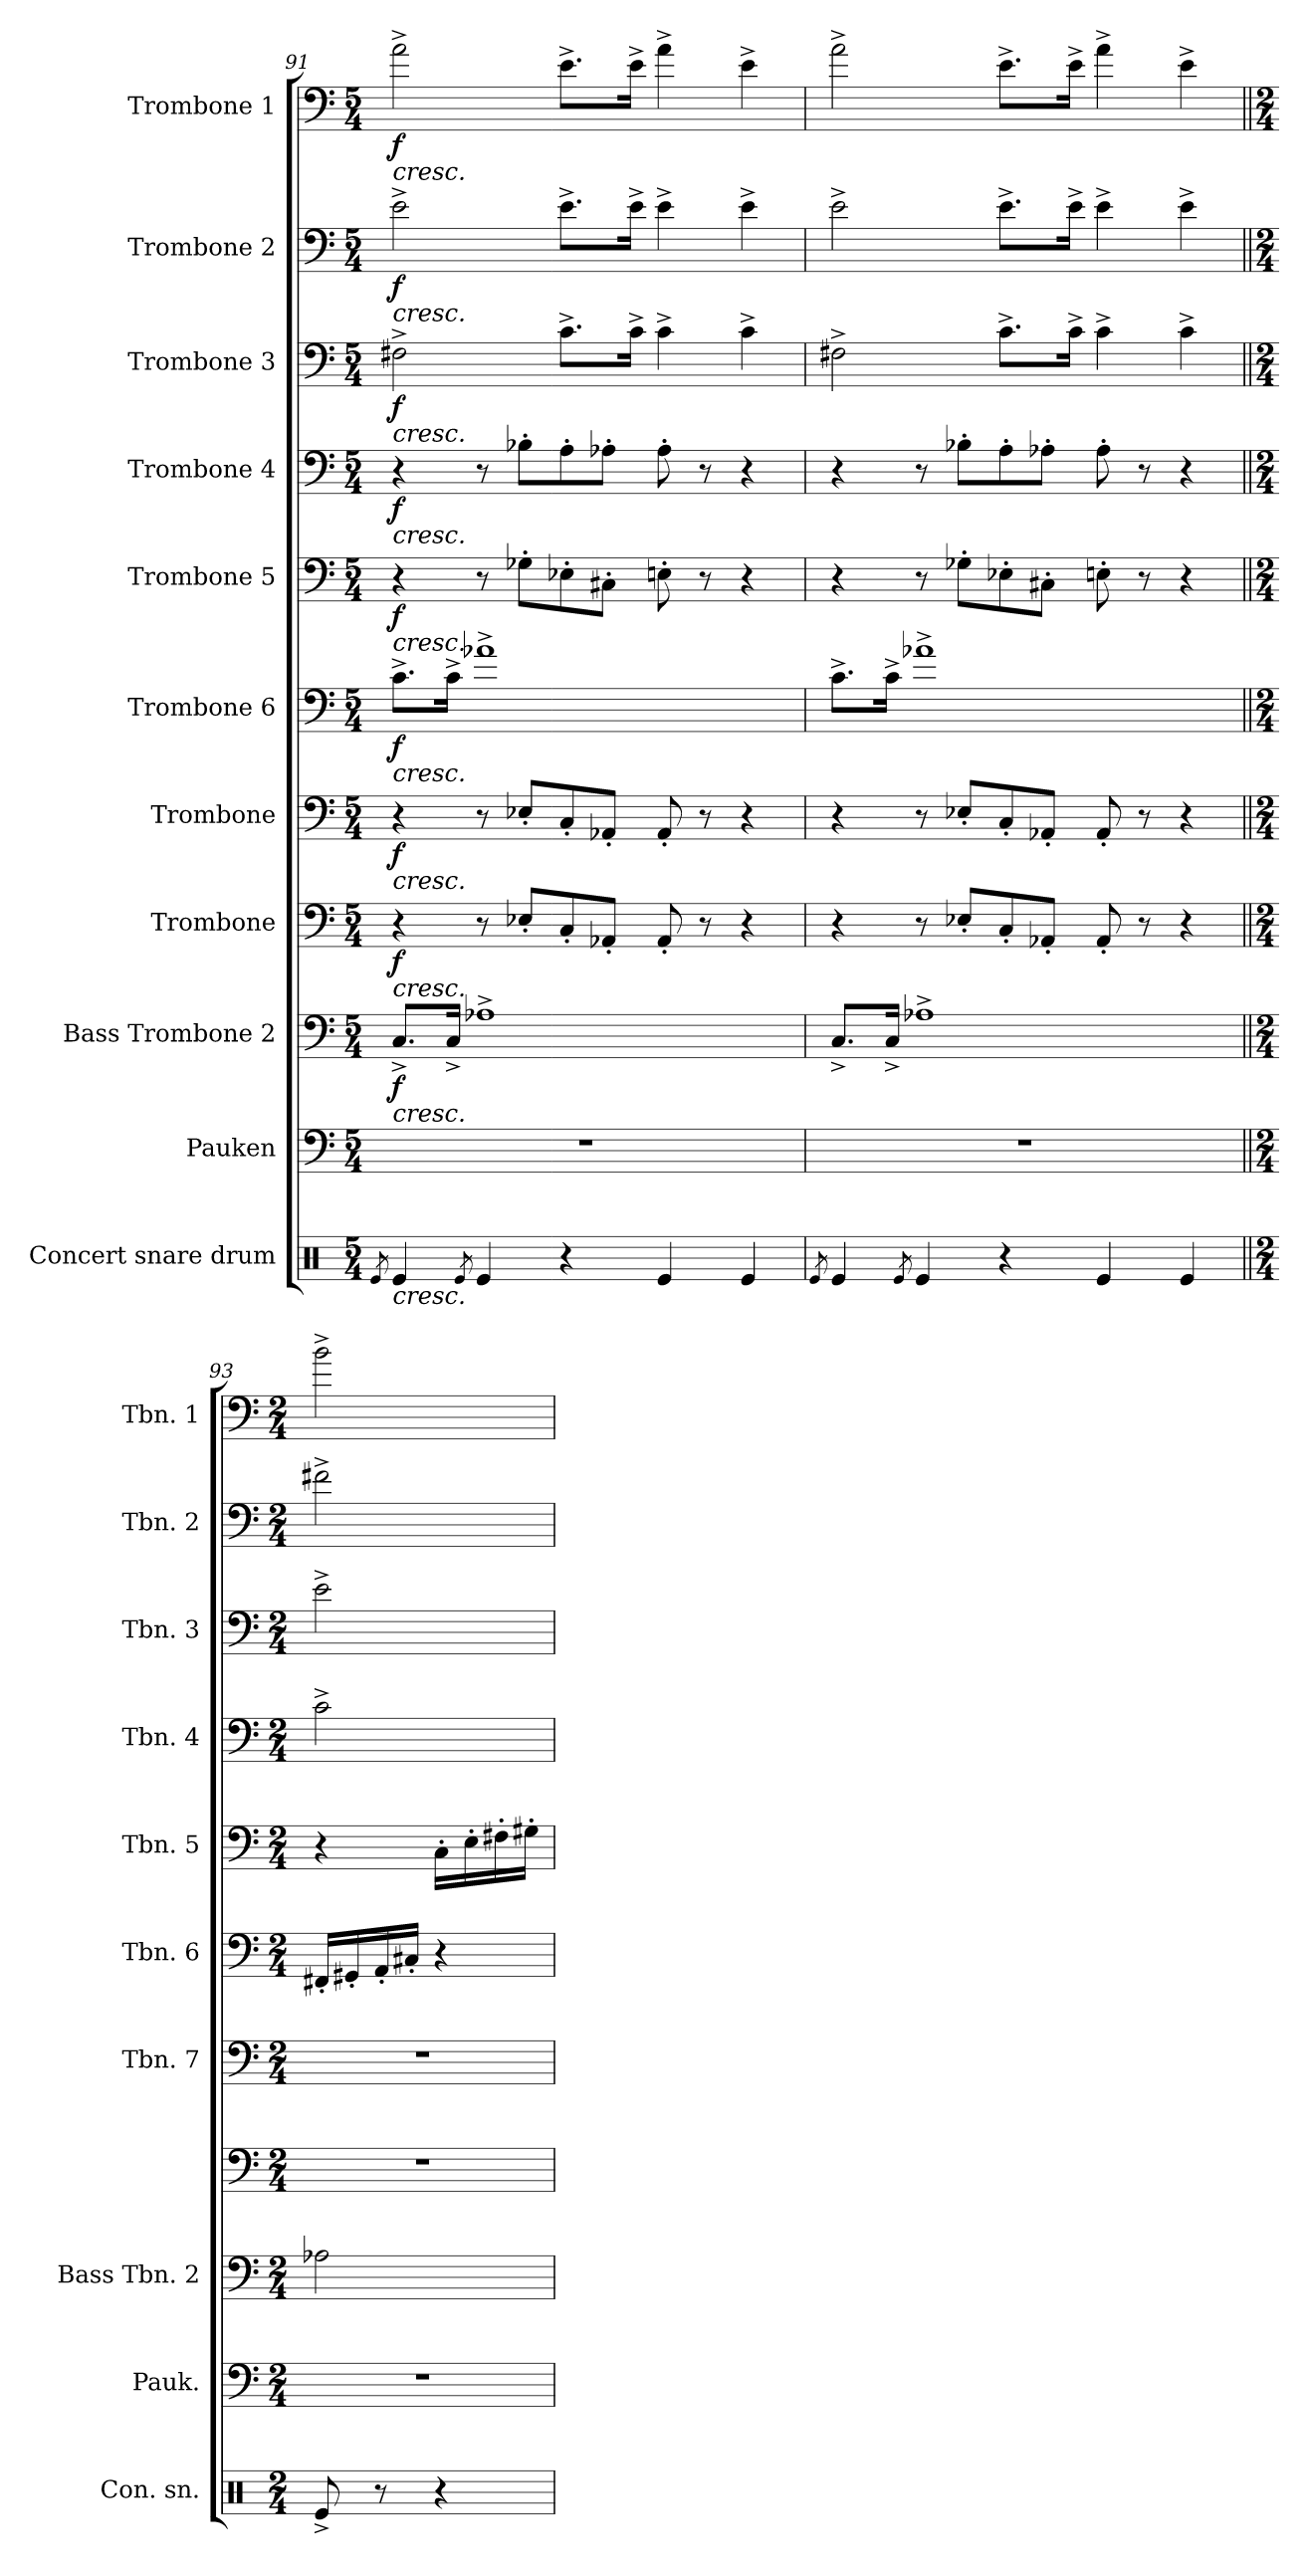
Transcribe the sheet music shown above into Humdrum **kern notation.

**kern	**kern	**kern	**dynam	**kern	**dynam	**kern	**dynam	**kern	**dynam	**kern	**dynam	**kern	**dynam	**kern	**dynam	**kern	**dynam	**kern	**dynam
*part11	*part10	*part9	*part9	*part8	*part8	*part7	*part7	*part6	*part6	*part5	*part5	*part4	*part4	*part3	*part3	*part2	*part2	*part1	*part1
*staff11	*staff10	*staff9	*staff9	*staff8	*staff8	*staff7	*staff7	*staff6	*staff6	*staff5	*staff5	*staff4	*staff4	*staff3	*staff3	*staff2	*staff2	*staff1	*staff1
*I"Concert snare drum	*I"Pauken	*I"Bass Trombone 2	*	*I"Trombone	*	*I"Trombone	*	*I"Trombone 6	*	*I"Trombone 5	*	*I"Trombone 4	*	*I"Trombone 3	*	*I"Trombone 2	*	*I"Trombone 1	*
*I'Con. sn.	*I'Pauk.	*I'Bass Tbn. 2	*	*	*	*I'Tbn. 7	*	*I'Tbn. 6	*	*I'Tbn. 5	*	*I'Tbn. 4	*	*I'Tbn. 3	*	*I'Tbn. 2	*	*I'Tbn. 1	*
!!LO:PB:g=z
*clefX	*clefF4	*clefF4	*	*clefF4	*	*clefF4	*	*clefF4	*	*clefF4	*	*clefF4	*	*clefF4	*	*clefF4	*	*clefF4	*
*k[]	*k[]	*k[]	*	*k[]	*	*k[]	*	*k[]	*	*k[]	*	*k[]	*	*k[]	*	*k[]	*	*k[]	*
*M5/4	*M5/4	*M5/4	*	*M5/4	*	*M5/4	*	*M5/4	*	*M5/4	*	*M5/4	*	*M5/4	*	*M5/4	*	*M5/4	*
=91	=91	=91	=91	=91	=91	=91	=91	=91	=91	=91	=91	=91	=91	=91	=91	=91	=91	=91	=91
8qRe/	.	.	.	.	.	.	.	.	.	.	.	.	.	.	.	.	.	.	.
!	!	!	!	!	!	!	!	!	!	!	!	!	!	!	!	!	!	!LO:TX:b:i:t=cresc.	!
!	!	!	!	!	!	!	!	!	!	!	!	!	!	!	!	!LO:TX:b:i:t=cresc.	!	!	!
!	!	!	!	!	!	!	!	!	!	!	!	!	!	!LO:TX:b:i:t=cresc.	!	!	!	!	!
!	!	!	!	!	!	!	!	!	!	!	!	!LO:TX:b:i:t=cresc.	!	!	!	!	!	!	!
!	!	!	!	!	!	!	!	!	!	!LO:TX:b:i:t=cresc.	!	!	!	!	!	!	!	!	!
!	!	!	!	!	!	!	!	!LO:TX:b:i:t=cresc.	!	!	!	!	!	!	!	!	!	!	!
!	!	!	!	!	!	!LO:TX:b:i:t=cresc.	!	!	!	!	!	!	!	!	!	!	!	!	!
!	!	!	!	!LO:TX:b:i:t=cresc.	!	!	!	!	!	!	!	!	!	!	!	!	!	!	!
!	!	!LO:TX:b:i:t=cresc.	!	!	!	!	!	!	!	!	!	!	!	!	!	!	!	!	!
!LO:TX:b:i:t=cresc.	!	!	!	!	!	!	!	!	!	!	!	!	!	!	!	!	!	!	!
!	!	!	!LO:DY:b	!	!LO:DY:b	!	!LO:DY:b	!	!LO:DY:b	!	!LO:DY:b	!	!LO:DY:b	!	!LO:DY:b	!	!LO:DY:b	!	!LO:DY:b
4Re/	4%5r	8.C^/L	f	4r	f	4r	f	8.c^\L	f	4r	f	4r	f	2F#X^\	f	2e^\	f	2a^\	f
.	.	16C^/Jk	.	.	.	.	.	16c^\Jk	.	.	.	.	.	.	.	.	.	.	.
8qRe/	.	.	.	.	.	.	.	.	.	.	.	.	.	.	.	.	.	.	.
4Re/	.	1A-X^	.	8r	.	8r	.	1a-X^	.	8r	.	8r	.	.	.	.	.	.	.
.	.	.	.	8E-X'/L	.	8E-X'/L	.	.	.	8G-X'\L	.	8B-X'\L	.	.	.	.	.	.	.
4r	.	.	.	8C'/	.	8C'/	.	.	.	8E-X'\	.	8A'\	.	8.c^\L	.	8.e^\L	.	8.e^\L	.
.	.	.	.	8AA-X'/J	.	8AA-X'/J	.	.	.	8C#X'\J	.	8A-X'\J	.	.	.	.	.	.	.
.	.	.	.	.	.	.	.	.	.	.	.	.	.	16c^\Jk	.	16e^\Jk	.	16e^\Jk	.
4Re/	.	.	.	8AA-'/	.	8AA-'/	.	.	.	8En'\	.	8A-'\	.	4c^\	.	4e^\	.	4a^\	.
.	.	.	.	8r	.	8r	.	.	.	8r	.	8r	.	.	.	.	.	.	.
4Re/	.	.	.	4r	.	4r	.	.	.	4r	.	4r	.	4c^\	.	4e^\	.	4e^\	.
=92	=92	=92	=92	=92	=92	=92	=92	=92	=92	=92	=92	=92	=92	=92	=92	=92	=92	=92	=92
8qRe/	.	.	.	.	.	.	.	.	.	.	.	.	.	.	.	.	.	.	.
4Re/	4%5r	8.C^/L	.	4r	.	4r	.	8.c^\L	.	4r	.	4r	.	2F#X^\	.	2e^\	.	2a^\	.
.	.	16C^/Jk	.	.	.	.	.	16c^\Jk	.	.	.	.	.	.	.	.	.	.	.
8qRe/	.	.	.	.	.	.	.	.	.	.	.	.	.	.	.	.	.	.	.
4Re/	.	1A-X^	.	8r	.	8r	.	1a-X^	.	8r	.	8r	.	.	.	.	.	.	.
.	.	.	.	8E-X'/L	.	8E-X'/L	.	.	.	8G-X'\L	.	8B-X'\L	.	.	.	.	.	.	.
4r	.	.	.	8C'/	.	8C'/	.	.	.	8E-X'\	.	8A'\	.	8.c^\L	.	8.e^\L	.	8.e^\L	.
.	.	.	.	8AA-X'/J	.	8AA-X'/J	.	.	.	8C#X'\J	.	8A-X'\J	.	.	.	.	.	.	.
.	.	.	.	.	.	.	.	.	.	.	.	.	.	16c^\Jk	.	16e^\Jk	.	16e^\Jk	.
4Re/	.	.	.	8AA-'/	.	8AA-'/	.	.	.	8En'\	.	8A-'\	.	4c^\	.	4e^\	.	4a^\	.
.	.	.	.	8r	.	8r	.	.	.	8r	.	8r	.	.	.	.	.	.	.
4Re/	.	.	.	4r	.	4r	.	.	.	4r	.	4r	.	4c^\	.	4e^\	.	4e^\	.
!!LO:PB:g=z
=93||	=93||	=93||	=93||	=93||	=93||	=93||	=93||	=93||	=93||	=93||	=93||	=93||	=93||	=93||	=93||	=93||	=93||	=93||	=93||
*M2/4	*M2/4	*M2/4	*	*M2/4	*	*M2/4	*	*M2/4	*	*M2/4	*	*M2/4	*	*M2/4	*	*M2/4	*	*M2/4	*
8Re^/	2r	2A-X\	.	2r	.	2r	.	16FF#X'/LL	.	4r	.	2c^\	.	2e^\	.	2f#X^\	.	2b^\	.
.	.	.	.	.	.	.	.	16GG#X'/	.	.	.	.	.	.	.	.	.	.	.
8r	.	.	.	.	.	.	.	16AA'/	.	.	.	.	.	.	.	.	.	.	.
.	.	.	.	.	.	.	.	16C#X'/JJ	.	.	.	.	.	.	.	.	.	.	.
4r	.	.	.	.	.	.	.	4r	.	16C'\LL	.	.	.	.	.	.	.	.	.
.	.	.	.	.	.	.	.	.	.	16E'\	.	.	.	.	.	.	.	.	.
.	.	.	.	.	.	.	.	.	.	16F#X'\	.	.	.	.	.	.	.	.	.
.	.	.	.	.	.	.	.	.	.	16G#X'\JJ	.	.	.	.	.	.	.	.	.
=	=	=	=	=	=	=	=	=	=	=	=	=	=	=	=	=	=	=	=
*-	*-	*-	*-	*-	*-	*-	*-	*-	*-	*-	*-	*-	*-	*-	*-	*-	*-	*-	*-
